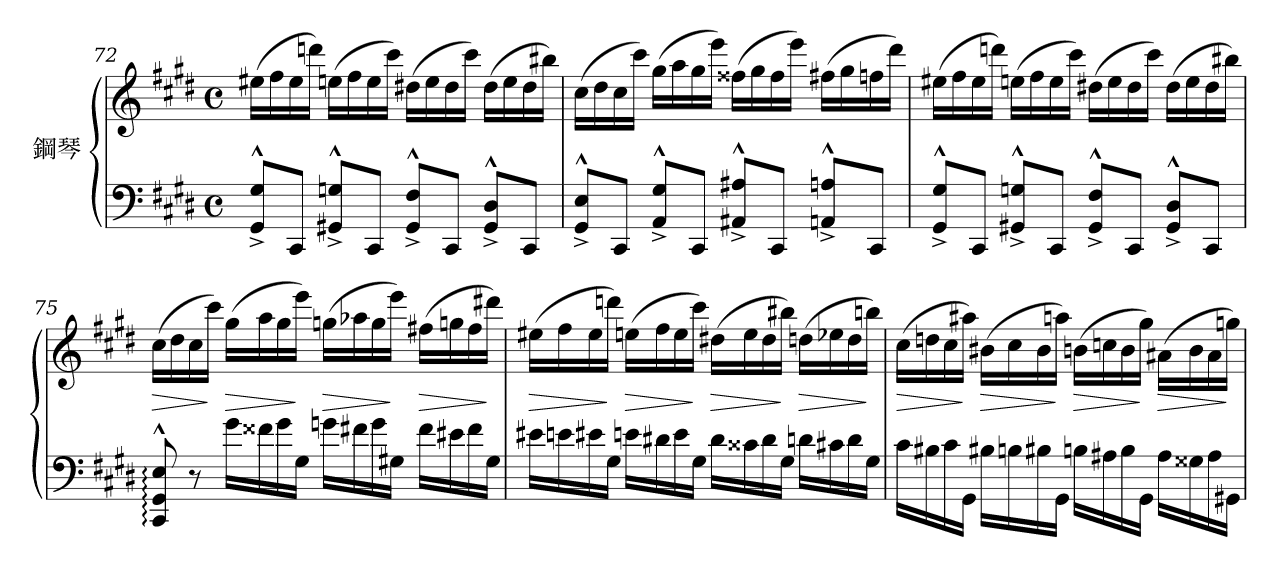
**kern	**kern	**dynam
*part1	*part1	*part1
*staff2	*staff1	*staff1/2
*I"鋼琴	*	*
*clefF4	*clefG2	*
*k[f#c#g#d#]	*k[f#c#g#d#]	*
*M4/4	*M4/4	*
*met(c)	*met(c)	*
=72	=72	=72
8GG#/^^^ 8G#/^^^L	(>16ee#X\LL	.
.	16ff#\	.
8CC#/J	16ee#\	.
.	16dddn\JJ)	.
8GG#X/^^^ 8Gn/^^^L	(>16een\LL	.
.	16ff#\	.
8CC#/J	16ee\	.
.	16ccc#\JJ)	.
8GG#/^^^ 8F#/^^^L	(>16dd#X\LL	.
.	16ee\	.
8CC#/J	16dd#\	.
.	16ccc#\JJ)	.
8GG#/^^^ 8D#/^^^L	(>16dd#\LL	.
.	16ee\	.
8CC#/J	16dd#\	.
.	16bb#X\JJ)	.
=73	=73	=73
8GG#/^^^ 8E/^^^L	(>16cc#\LL	.
.	16dd#\	.
8CC#/J	16cc#\	.
.	16ccc#\JJ)	.
8AA/^^^ 8G#/^^^L	(>16gg#\LL	.
.	16aa\	.
8CC#/J	16gg#\	.
.	16eee\JJ)	.
8AA#X/^^^ 8A#X/^^^L	(>16ff##X\LL	.
.	16gg#\	.
8CC#/J	16ff##\	.
.	16eee\JJ)	.
8AAn/^^^ 8An/^^^L	(>16ff#X\LL	.
.	16gg#\	.
8CC#/J	16ffn\	.
.	16ddd#\JJ)	.
!!LO:LB:g=z
=74	=74	=74
8GG#/^^^ 8G#/^^^L	(>16ee#X\LL	.
.	16ff#\	.
8CC#/J	16ee#\	.
.	16dddn\JJ)	.
8GG#X/^^^ 8Gn/^^^L	(>16een\LL	.
.	16ff#\	.
8CC#/J	16ee\	.
.	16ccc#\JJ)	.
8GG#/^^^ 8F#/^^^L	(>16dd#X\LL	.
.	16ee\	.
8CC#/J	16dd#\	.
.	16ccc#\JJ)	.
8GG#/^^^ 8D#/^^^L	(>16dd#\LL	.
.	16ee\	.
8CC#/J	16dd#\	.
.	16bb#X\JJ)	.
=75	=75	=75
!	!	!LO:HP:b
8CC#/:^^ 8GG#/:^^ 8E/:^^	(>16cc#\LL	>
.	16dd#\	.
8r	16cc#\	.
.	16ccc#\JJ)	]
!	!	!LO:HP:b
16g#\LL	(>16gg#\LL	>
16f##X\	16aa\	.
16g#\	16gg#\	.
16G#\JJ	16eee\JJ)	]
!	!	!LO:HP:b
16gn\LL	(>16ggn\LL	>
16f#X\	16aa-X\	.
16g\	16gg\	.
16G#X\JJ	16eee\JJ)	]
!	!	!LO:HP:b
16f#\LL	(>16ff#X\LL	>
16e#X\	16ggn\	.
16f#\	16ff#\	.
16G#\JJ	16ddd#X\JJ)	]
=76	=76	=76
!	!	!LO:HP:b
16e#X\LL	(>16ee#X\LL	>
16en\	16ff#\	.
16e#X\	16ee#\	.
16G#\JJ	16dddn\JJ)	]
!	!	!LO:HP:b
16en\LL	(>16een\LL	>
16d#X\	16ff#\	.
16e\	16ee\	.
16G#\JJ	16ccc#\JJ)	]
!	!	!LO:HP:b
16d#\LL	(>16dd#X\LL	>
16c##X\	16ee\	.
16d#\	16dd#\	.
16G#\JJ	16bb#X\JJ)	]
!	!	!LO:HP:b
16dn\LL	(>16ddn\LL	>
16c#X\	16ee-X\	.
16d\	16dd\	.
16G#\JJ	16bbn\JJ)	]
!!LO:LB:g=z
=77	=77	=77
!	!	!LO:HP:b
16c#\LL	(>16cc#\LL	>
16B#X\	16ddn\	.
16c#\	16cc#\	.
16GG#\JJ	16aa#X\JJ)	]
!	!	!LO:HP:b
16B#X\LL	(>16b#X\LL	>
16Bn\	16cc#\	.
16B#X\	16b#\	.
16GG#\JJ	16aan\JJ)	]
!	!	!LO:HP:b
16Bn\LL	(>16bn\LL	>
16A#X\	16ccn\	.
16B\	16b\	.
16GG#\JJ	16gg#\JJ)	]
!	!	!LO:HP:b
16A#\LL	(>16a#X\LL	>
16G##X\	16b\	.
16A#\	16a#\	.
16GG#X\JJ	16ggn\JJ)	]
=	=	=
*-	*-	*-
